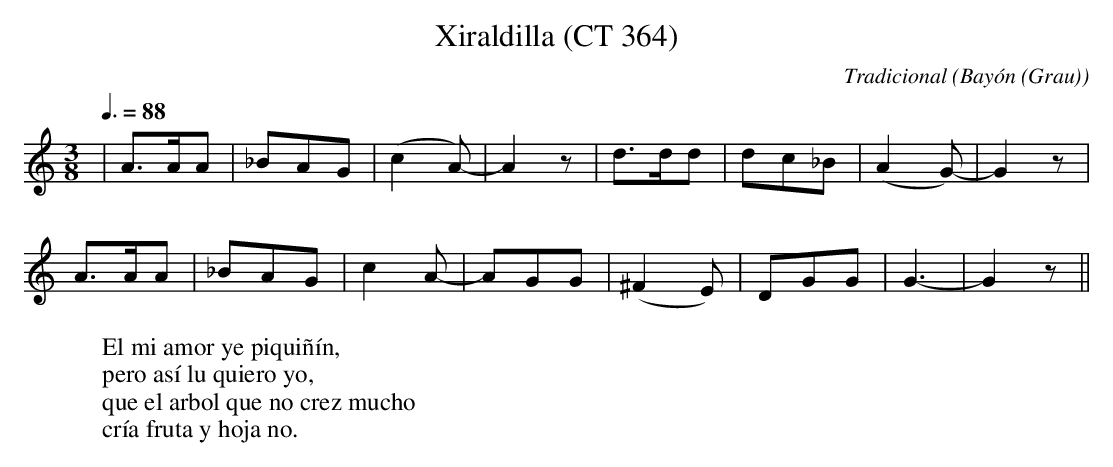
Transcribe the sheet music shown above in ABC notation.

X:1
T:Xiraldilla (CT 364)
C:Tradicional
O:Bayón (Grau)
M:3/8
L:1/8
Q:3/8=88
K:C
|A>AA|_BAG|(c2 A-)|A2 z|d>dd|dc_B|(A2 G-)|G2 z|
A>AA|_BAG|c2 A-|AGG|(^F2 E)|DGG|G3-|G2 z||
W:El mi amor ye piquiñín,
W:pero así lu quiero yo,
W:que el arbol que no crez mucho
W:cría fruta y hoja no.
W:
